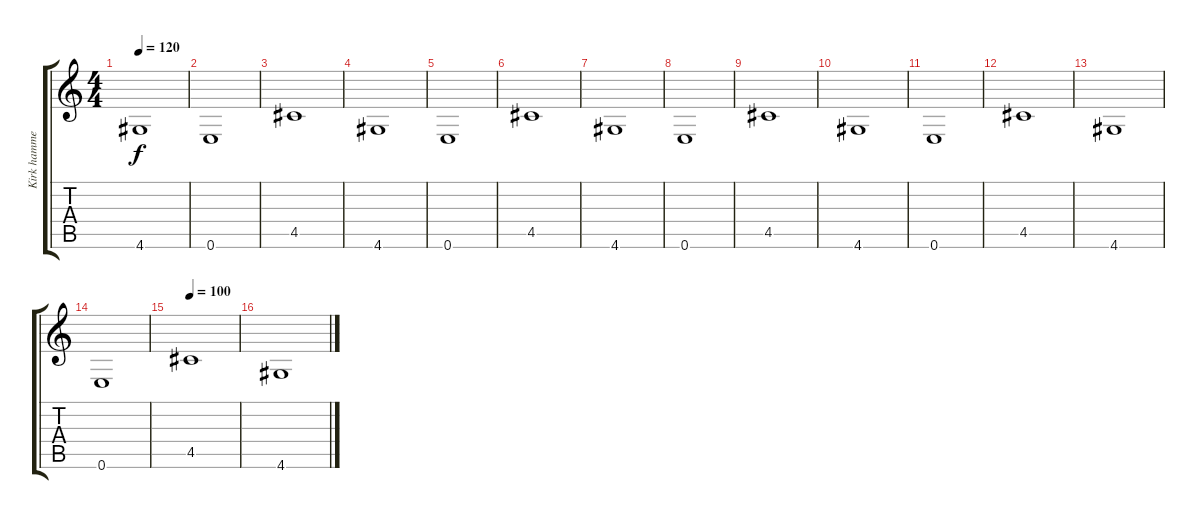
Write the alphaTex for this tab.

\track ("Kirk hammett" "Kirk hamme") {instrument electricguitarjazz}
\staff {score tabs}
\tuning (E4 B3 G3 D3 A2 E2) {hide}
\ts (4 4)
\tempo 120
\clef g2
\ks c
4.6.1{dy f} |
0.6.1 |
4.5.1 |
4.6.1 |
0.6.1 |
4.5.1 |
4.6.1 |
0.6.1 |
4.5.1 |
4.6.1 |
0.6.1 |
4.5.1 |
4.6.1 |
0.6.1 |
\tempo 100
4.5.1 |
4.6.1
